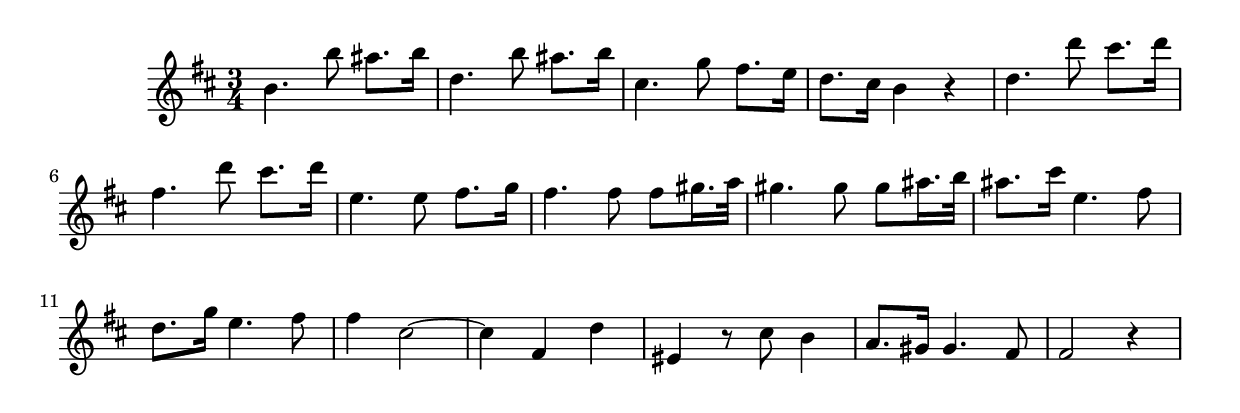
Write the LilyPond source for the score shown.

\version "2.19.49"
%{\header {
  title = "larghetto from violin sonata IV"
  composer = "G.F. Handel"
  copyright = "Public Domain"
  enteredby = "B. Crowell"
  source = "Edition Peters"
}%}
\score{{\key d \major
    \time 3/4
    %{\tempo 4=50
    %}\relative b' {
b4. b'8 ais8. b16 | d,4. b'8 ais8. b16 | cis,4. g'8 fis8. e16 | d8. cis16 b4 r |
d4. d'8 cis8. d16 | fis,4. d'8 cis8. d16 | e,4. e8 fis8. g16 | fis4. fis8 fis gis16. a32 | 
gis4. gis8 gis ais16. b32 | ais8. cis16 e,4. fis8 | d8. g16 e4. fis8 | fis4 cis2~ | 
cis4 fis, d' | eis,4 r8 cis'8 b4 | a8. gis16 gis4. fis8 | fis2 r4 |
}
}}